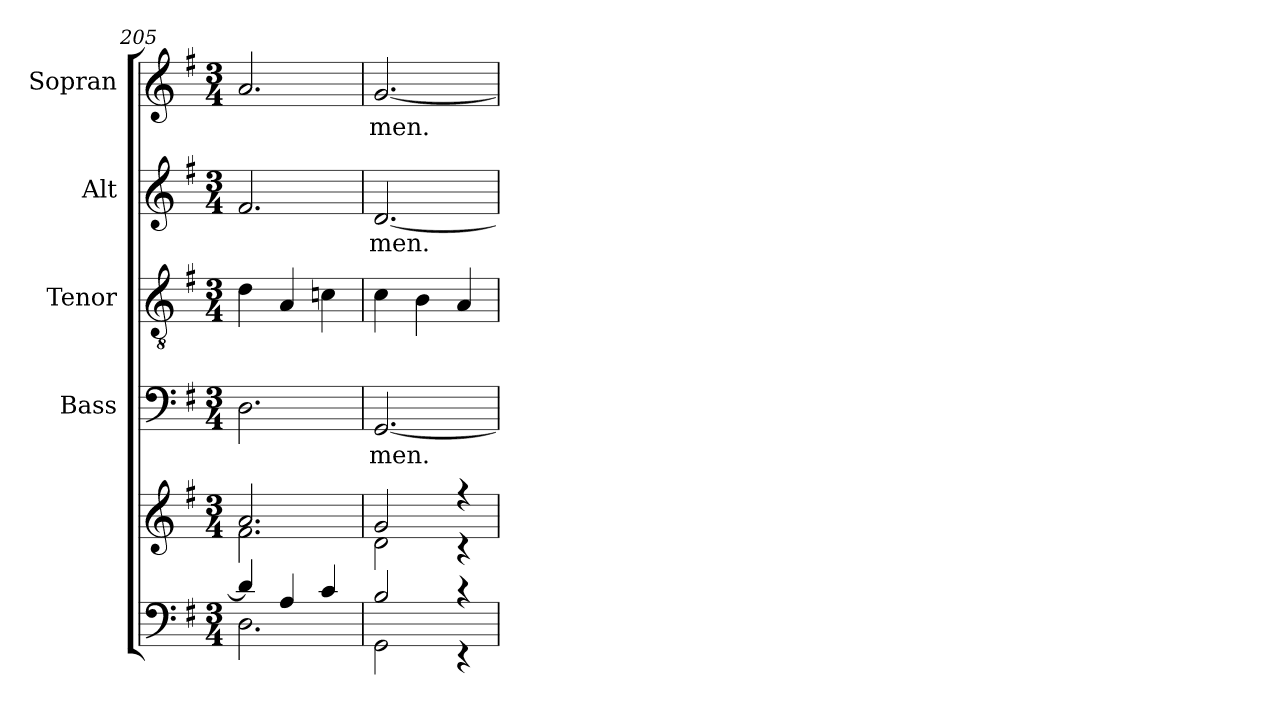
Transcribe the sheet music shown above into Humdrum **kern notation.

**kern	**kern	**kern	**text	**kern	**kern	**text	**kern	**text
*part5	*part5	*part4	*part4	*part3	*part2	*part2	*part1	*part1
*staff6	*staff5	*staff4	*staff4	*staff3	*staff2	*staff2	*staff1	*staff1
*	*	*I"Bass	*	*I"Tenor	*I"Alt	*	*I"Sopran	*
*	*	*I'B.	*	*I'T.	*I'A.	*	*I'S.	*
*clefF4	*clefG2	*clefF4	*	*clefGv2	*clefG2	*	*clefG2	*
*k[f#]	*k[f#]	*k[f#]	*	*k[f#]	*k[f#]	*	*k[f#]	*
*G:	*G:	*G:	*	*G:	*G:	*	*G:	*
*M3/4	*M3/4	*M3/4	*	*M3/4	*M3/4	*	*M3/4	*
=205	=205	=205	=205	=205	=205	=205	=205	=205
*^	*^	*	*	*	*	*	*	*
4d/]	2.D\	2.a/	2.f#\	2.D\	.	4d\	2.f#/	.	2.a/	.
4A/	.	.	.	.	.	4A/	.	.	.	.
4c/	.	.	.	.	.	4cn\	.	.	.	.
=206	=206	=206	=206	=206	=206	=206	=206	=206	=206	=206
!	!	!	!	!	!LO:LY:b	!	!	!LO:LY:b	!	!LO:LY:b
2B/	2GG\	2g/	2d\	[2.GG/	-men.	4c\	[2.d/	-men.	[2.g/	-men.
.	.	.	.	.	.	4B\	.	.	.	.
4r	4r	4r	4r	.	.	4A/	.	.	.	.
*v	*v	*	*	*	*	*	*	*	*	*
*	*v	*v	*	*	*	*	*	*	*
=	=	=	=	=	=	=	=	=
*-	*-	*-	*-	*-	*-	*-	*-	*-
